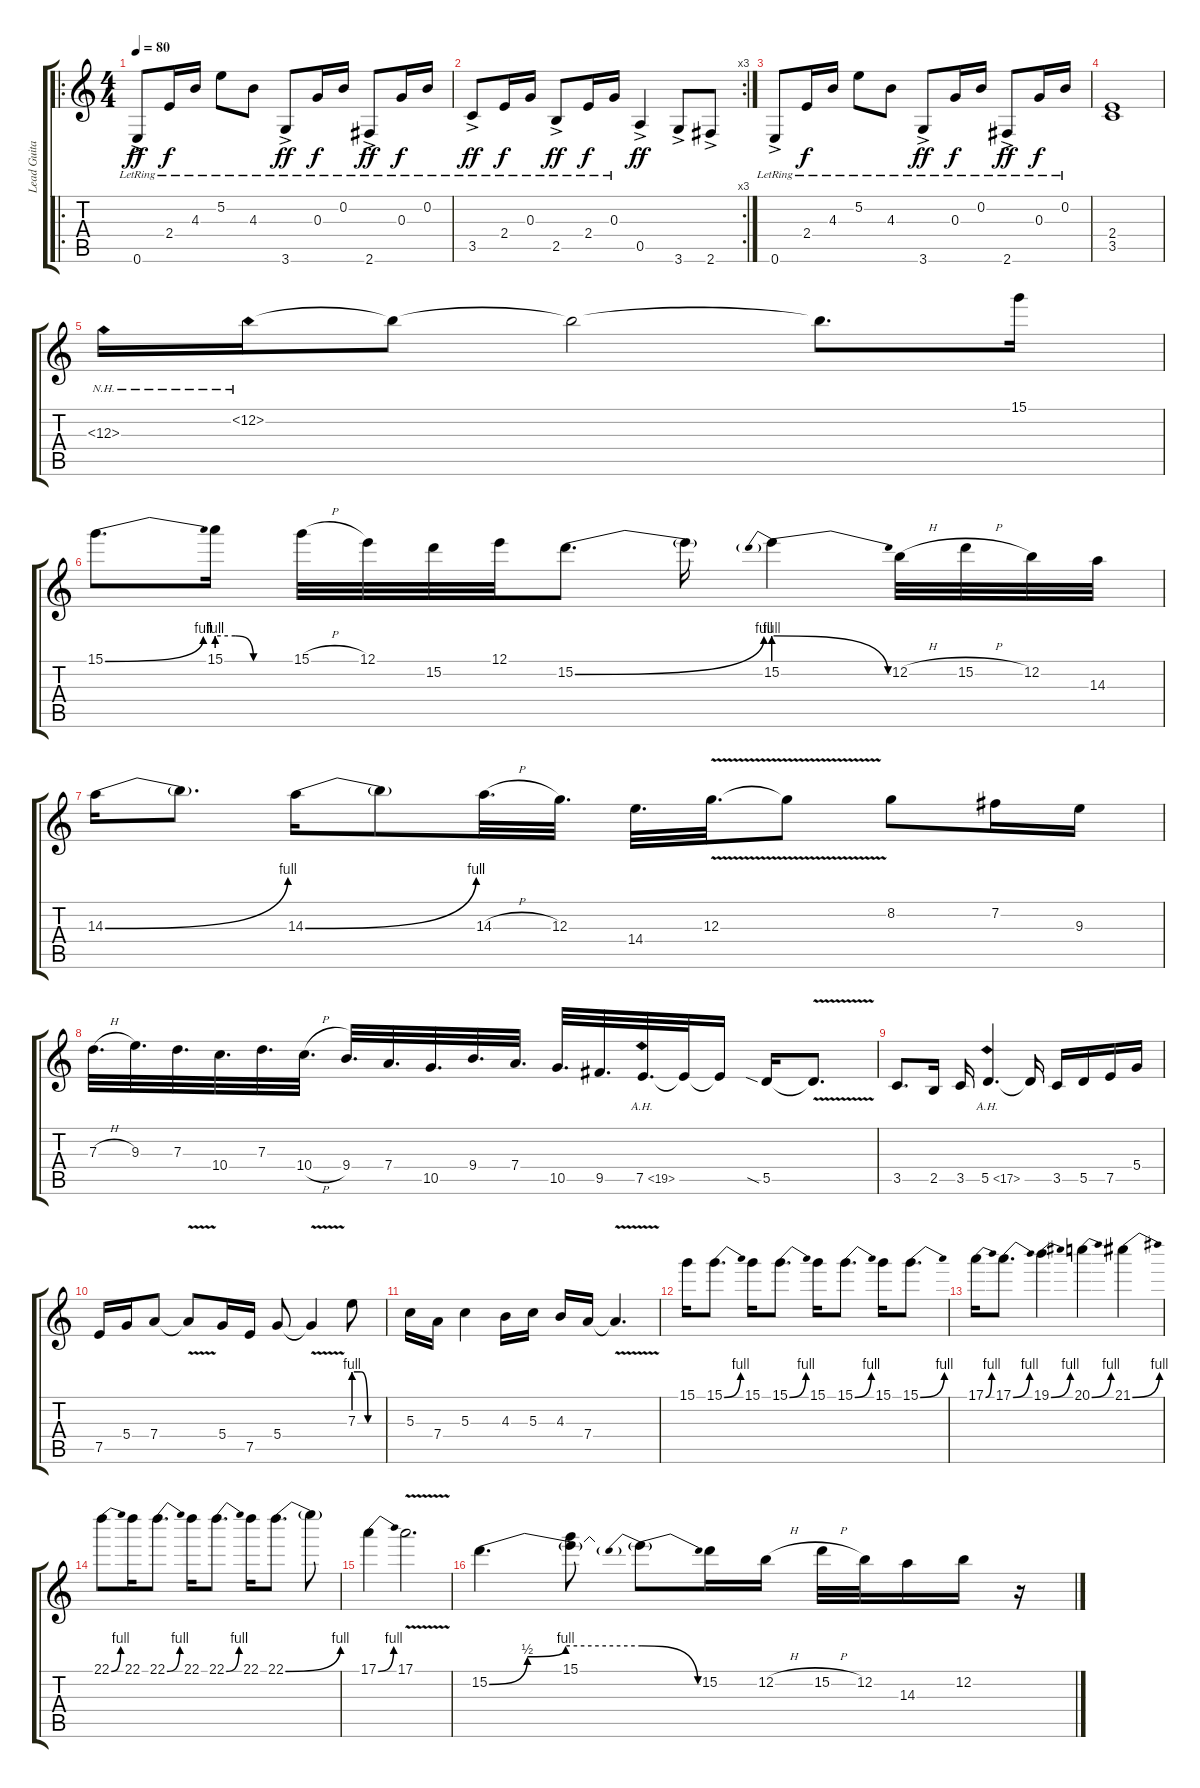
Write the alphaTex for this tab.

\track ("Lead Guitar" "Lead Guita") {instrument overdrivenguitar}
\staff {score tabs}
\tuning (E4 B3 G3 D3 A2 E2) {hide}
\ro
\ts (4 4)
\tempo 80
\clef g2
\ks c
0.6{ac lr}.8{dy ff} 2.4{lr}.16{dy f} 4.3{lr}.16 5.2{lr}.8 4.3{lr}.8 3.6{ac lr}.8{dy ff} 0.3{lr}.16{dy f} 0.2{lr}.16 2.6{ac lr}.8{dy ff} 0.3{lr}.16{dy f} 0.2{lr}.16 |
\rc 3
3.5{ac lr}.8{dy ff} 2.4{lr}.16{dy f} 0.3{lr}.16 2.5{ac lr}.8{dy ff} 2.4{lr}.16{dy f} 0.3{lr}.16 0.5{ac}.4{dy ff} 3.6{ac}.8 2.6{ac}.8 |
0.6{ac lr}.8 2.4{lr}.16{dy f} 4.3{lr}.16 5.2{lr}.8 4.3{lr}.8 3.6{ac lr}.8{dy ff} 0.3{lr}.16{dy f} 0.2{lr}.16 2.6{ac lr}.8{dy ff} 0.3{lr}.16{dy f} 0.2{lr}.16 |
(2.4 3.5).1 |
12.3{nh}.16 12.2{nh}.16 12.2{t}.8 12.2{t}.2 12.2{t}.8{d} 15.1.16 |
15.1{be (bend 0 0 60 4)}.8{d} 15.1{be (custom 0 4 15 4 30 0 60 0)}.16 15.1{h}.32 12.1.32 15.2.32 12.1.32 15.2{be (bend 0 0 60 4)}.8{d} 15.2{t}.16 15.2{be (prebendrelease 0 4 60 0)}.4 12.2{h}.32 15.2{h}.32 12.2.32 14.3.32 |
14.3{be (bend 0 0 60 4)}.16 14.3{t}.8{d} 14.3{be (bend 0 0 60 4)}.16 14.3{t}.8 14.3{h}.32{d} 12.3.32{d} 14.4.32{d} 12.3{v}.32{d} 12.3{t}.8 8.2.8 7.2.16 9.3.16 |
7.3{h}.32{d} 9.3.32{d} 7.3.32{d} 10.4.32{d} 7.3.32{d} 10.4{h}.32{d} 9.4.32{d} 7.4.32{d} 10.5.32{d} 9.4.32{d} 7.4.32{d} 10.5.32{d} 9.5.32{d} 7.5{ah 12}.32{d} 7.5{t}.32 7.5{t}.16 5.5{sia}.16 5.5{v t}.8{d} |
3.5.8{d} 2.5.16 3.5.16 5.5{ah 12}.4{d} 5.5{t}.16 3.5.16 5.5.16 7.5.16 5.4.16 |
7.5.16 5.4.16 7.4.8 7.4{v t}.8 5.4.16 7.5.16 5.4.8 5.4{v t}.4 7.3{be (custom 0 4 15 4 30 0 60 0)}.8 |
5.3.16 7.4.16 5.3.4 4.3.16 5.3.16 4.3.16 7.4.16 7.4{v t}.4{d} |
15.1.16 15.1{be (bend 0 0 60 4)}.8{d} 15.1.16 15.1{be (bend 0 0 60 4)}.8{d} 15.1.16 15.1{be (bend 0 0 60 4)}.8{d} 15.1.16 15.1{be (bend 0 0 60 4)}.8{d} |
17.1{be (bend 0 0 60 4)}.16 17.1{be (bend 0 0 60 4)}.8{d} 19.1{be (bend 0 0 60 4)}.4 20.1{be (bend 0 0 60 4)}.4 21.1{be (bend 0 0 60 4)}.4 |
22.1{be (bend 0 0 60 4)}.8 22.1.16 22.1{be (bend 0 0 60 4)}.8{d} 22.1.16 22.1{be (bend 0 0 60 4)}.8{d} 22.1.16 22.1{be (bend 0 0 60 4)}.8{d} 22.1{t}.8 |
17.1{be (bend 0 0 60 4)}.4 17.1{v}.2{d} |
15.2{be (custom 0 0 15 2 30 4 60 4)}.4{d} (15.1 15.2{t}).8 15.2{be (prebendrelease 0 4 60 0) t}.8 15.2.16 12.2{h}.16 15.2{h}.32 12.2.32 14.3.16 12.2.16 r.16
